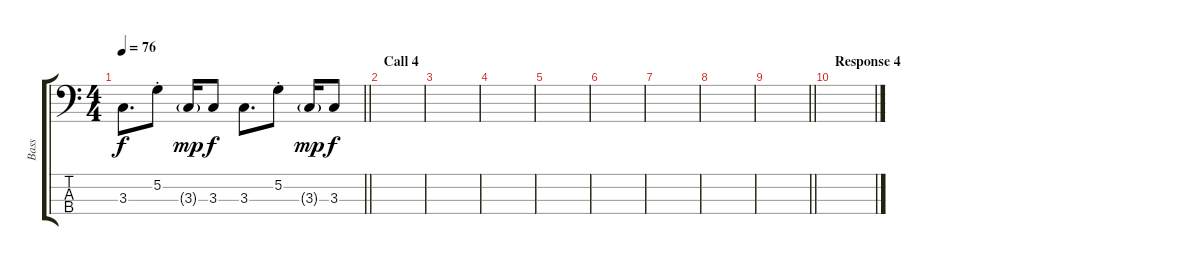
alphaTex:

\track ("Bass" "Bass") {instrument electricbassfinger}
\staff {score tabs}
\tuning (G2 D2 A1 E1) {hide}
\ts (4 4)
\tempo 76
\clef f4
\barLineRight lightlight
\ks c
3.3.8{d dy f} 5.2{st}.8 3.3{g}.16{dy mp} 3.3.8{dy f} 3.3.8{d} 5.2{st}.8 3.3{g}.16{dy mp} 3.3.8{dy f} |
\section ("" "Call 4")
|
|
|
|
|
|
|
\barLineRight lightlight
|
\section ("" "Response 4")
